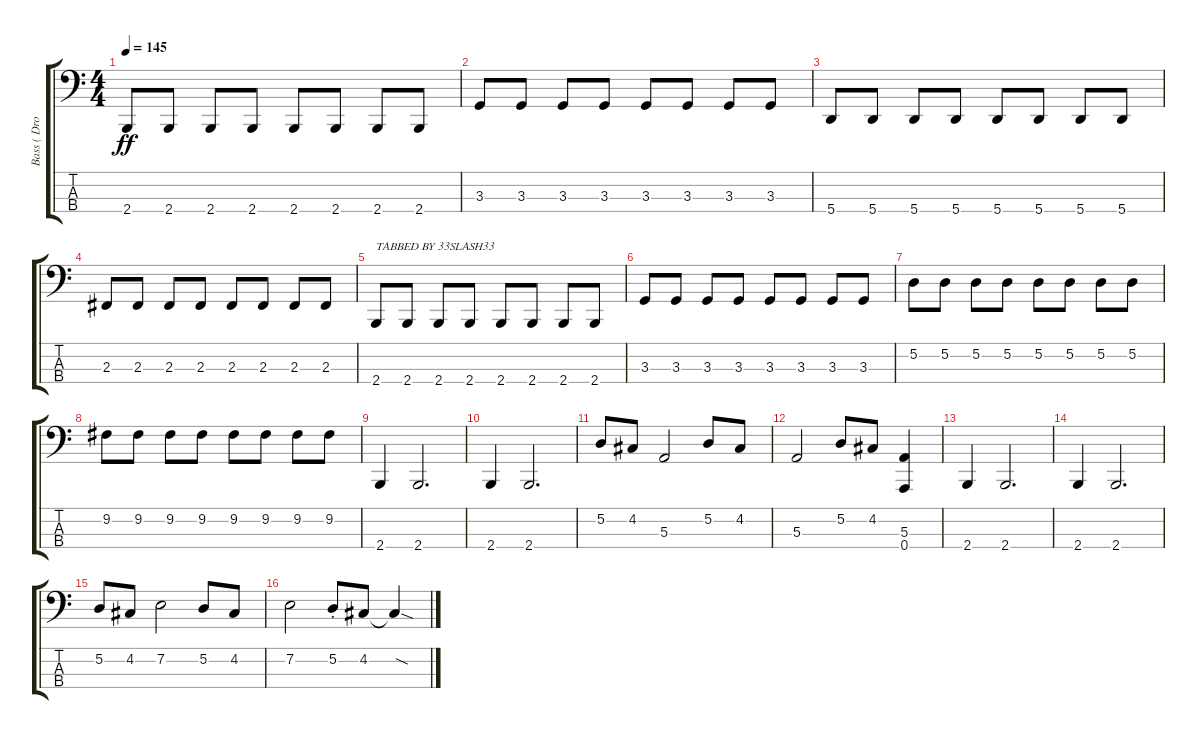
\track ("Bass ( Drop A )" "Bass ( Dro") {instrument electricbassfinger}
\staff {score tabs}
\tuning (D2 A1 E1 A0) {hide}
\ts (4 4)
\tempo 145
\clef f4
\ks c
2.4.8{dy ff} 2.4.8 2.4.8 2.4.8 2.4.8 2.4.8 2.4.8 2.4.8 |
3.3.8 3.3.8 3.3.8 3.3.8 3.3.8 3.3.8 3.3.8 3.3.8 |
5.4.8 5.4.8 5.4.8 5.4.8 5.4.8 5.4.8 5.4.8 5.4.8 |
2.3.8 2.3.8 2.3.8 2.3.8 2.3.8 2.3.8 2.3.8 2.3.8 |
2.4.8{txt "TABBED BY 33SLASH33"} 2.4.8 2.4.8 2.4.8 2.4.8 2.4.8 2.4.8 2.4.8 |
3.3.8 3.3.8 3.3.8 3.3.8 3.3.8 3.3.8 3.3.8 3.3.8 |
5.2.8 5.2.8 5.2.8 5.2.8 5.2.8 5.2.8 5.2.8 5.2.8 |
9.2.8 9.2.8 9.2.8 9.2.8 9.2.8 9.2.8 9.2.8 9.2.8 |
2.4.4 2.4.2{d} |
2.4.4 2.4.2{d} |
5.2.8 4.2.8 5.3.2 5.2.8 4.2.8 |
5.3.2 5.2.8 4.2.8 (5.3 0.4).4 |
2.4.4 2.4.2{d} |
2.4.4 2.4.2{d} |
5.2.8 4.2.8 7.2.2 5.2.8 4.2.8 |
7.2.2 5.2{st}.8 4.2.8 4.2{sod t}.4
